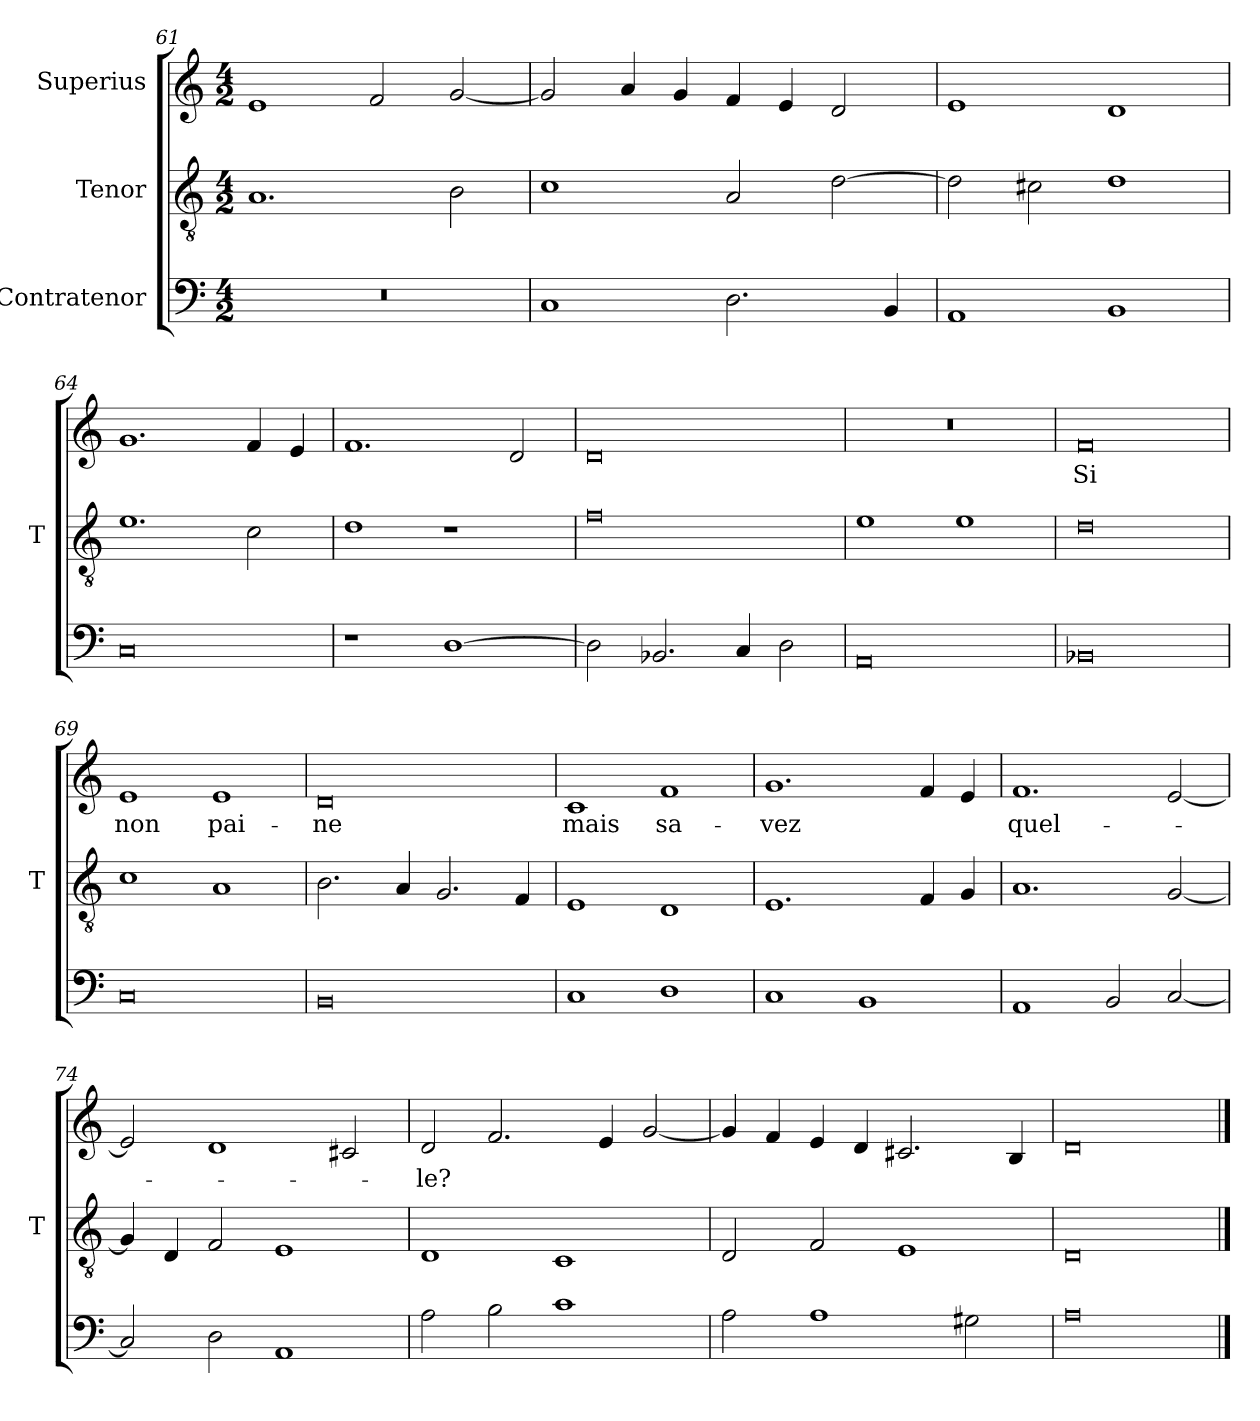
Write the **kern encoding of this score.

**kern	**kern	**kern	**text
*part3	*part2	*part1	*part1
*staff3	*staff2	*staff1	*staff1
*I"Contratenor	*I"Tenor	*I"Superius	*
*	*I'T	*	*
*clefF4	*clefGv2	*clefG2	*
*M4/2	*M4/2	*M4/2	*
=61	=61	=61	=61
0r	1.A	1e	.
.	.	2f	.
.	2B	[2g	.
=62	=62	=62	=62
1C	1c	2g]	.
.	.	4a	.
.	.	4g	.
2.D	2A	4f	.
.	.	4e	.
.	[2d	2d	.
4BB	.	.	.
=63	=63	=63	=63
1AA	2d]	1e	.
.	2c#X	.	.
1BB	1d	1d	.
=64	=64	=64	=64
0C	1.e	1.g	.
.	2c	4f	.
.	.	4e	.
=65	=65	=65	=65
1r	1d	1.f	.
[1D	1r	.	.
.	.	2d	.
=66	=66	=66	=66
2D]	0f	0d	.
2.BB-X	.	.	.
4C	.	.	.
2D	.	.	.
=67	=67	=67	=67
0AA	1e	0r	.
.	1e	.	.
=68	=68	=68	=68
0BB-X	0d	0f	-Si
=69	=69	=69	=69
0C	1c	1e	-non
.	1A	1e	pai-
=70	=70	=70	=70
0BB	2.B	0d	-ne
.	4A	.	.
.	2.G	.	.
.	4F	.	.
=71	=71	=71	=71
1C	1E	1c	-mais
1D	1D	1f	sa-
=72	=72	=72	=72
1C	1.E	1.g	-vez
1BB	.	.	.
.	4F	4f	.
.	4G	4e	.
=73	=73	=73	=73
1AA	1.A	1.f	quel-
2BB	.	.	.
[2C	[2G	[2e	.
=74	=74	=74	=74
2C]	4G]	2e]	.
.	4D	.	.
2D	2F	1d	.
1AA	1E	.	.
.	.	2c#X	.
=75	=75	=75	=75
2A	1D	2d	-le?
2B	.	2.f	.
1c	1C	.	.
.	.	4e	.
.	.	[2g	.
=76	=76	=76	=76
2A	2D	4g]	.
.	.	4f	.
1A	2F	4e	.
.	.	4d	.
.	1E	2.c#X	.
2G#X	.	.	.
.	.	4B	.
=77	=77	=77	=77
0A	0D	0d	.
==	==	==	==
*-	*-	*-	*-
